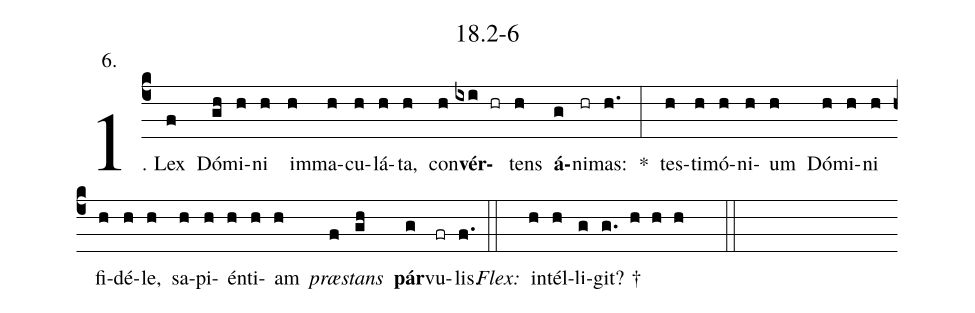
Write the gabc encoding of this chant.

name: 18.2-6;
annotation: 6.;
%%
(c4)1. Lex(f) Dó(gh)mi(h)ni(h) im(h)ma(h)cu(h)lá(h)ta,(h) con(h)<b>vér</b>(ixi hr)tens(h) <b>á</b>(g)ni(hr)mas:(h.) *(:) tes(h)ti(h)mó(h)ni(h)um(h) Dó(h)mi(h)ni(h) fi(h)dé(h)le,(h) sa(h)pi(h)én(h)ti(h)am(h) <i>præ</i>(f)<i>stans</i>(gh) <b>pár</b>(g)vu(fr)lis.(f.) (::)
<i>Flex:</i>()  in(h)tél(h)li(g)git? †(g. h h h  ::)

%E(h) u(h) o(f) u(gh) a(g) e.(f.) (::)
